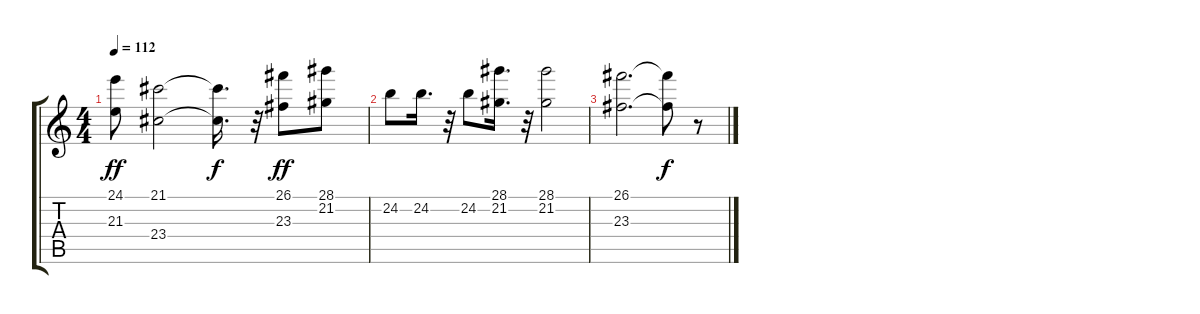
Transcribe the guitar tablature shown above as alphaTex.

\track "" {instrument stringensemble2}
\staff {score tabs}
\tuning (E4 B3 G3 D3 A2 E2) {hide}
\ts (4 4)
\tempo 112
\clef g2
\ks c
(24.1 21.3).8{dy ff} (21.1 23.4).2 (21.1{t} 23.4{t}).16{d dy f} r.32 (26.1 23.3).8{dy ff} (28.1 21.2).8 |
24.2.8 24.2.16{d} r.32 24.2.8 (28.1 21.2).16{d} r.32 (28.1 21.2).2 |
(26.1 23.3).2{d} (26.1{t} 23.3{t}).8{dy f} r.8
